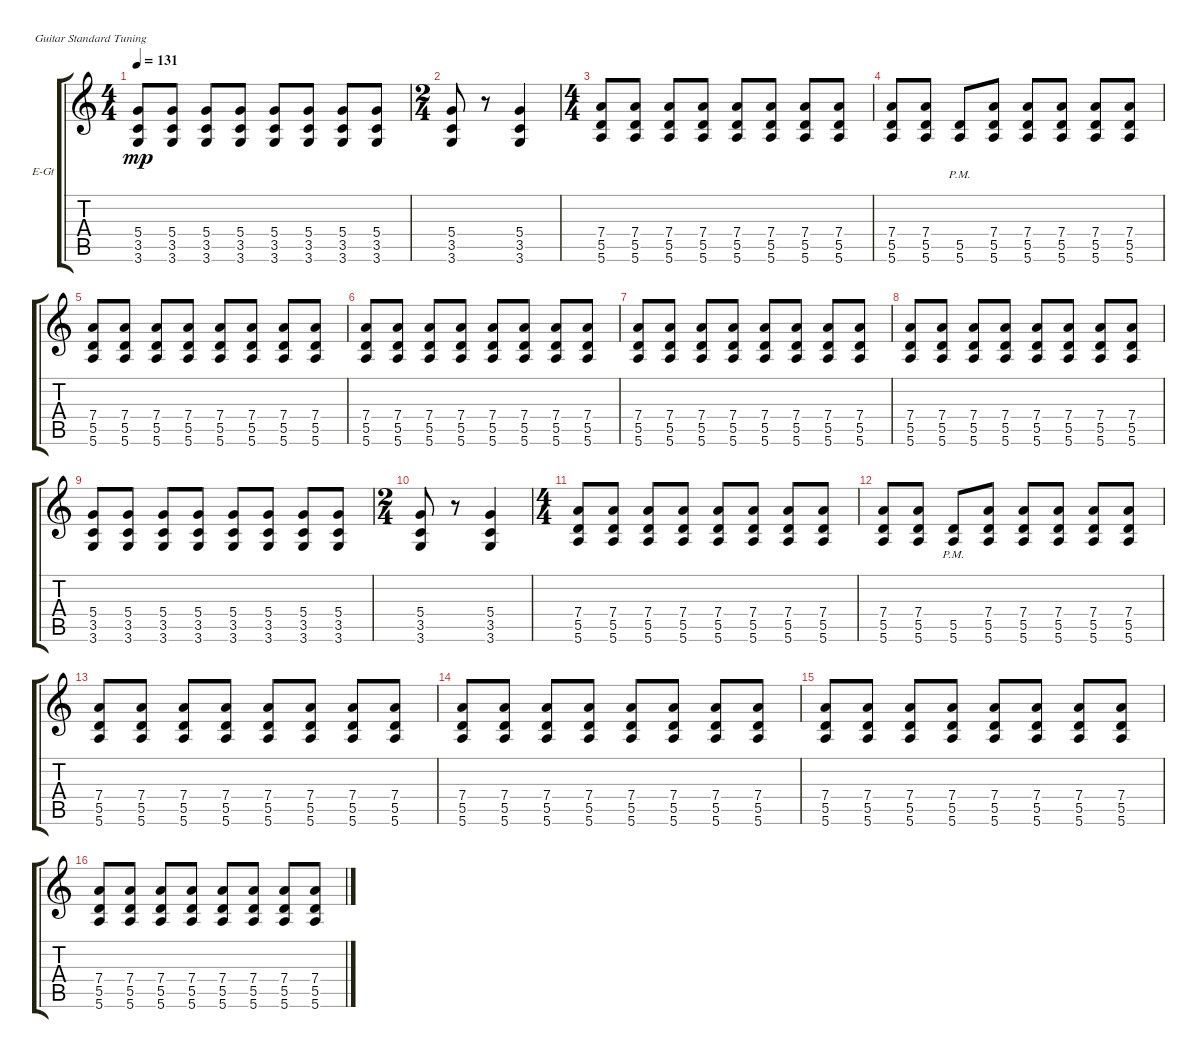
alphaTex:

\bracketExtendMode groupsimilarinstruments
\firstSystemTrackNameOrientation horizontal
\otherSystemsTrackNameOrientation horizontal
\track ("L Rhythm" "E-Gt") {instrument distortionguitar}
\staff {score tabs}
\tuning (E4 B3 G3 D3 A2 E2)
\ts (4 4)
\tempo 131
\clef g2
\ks c
(5.4 3.5 3.6).8{dy mp} (5.4 3.5 3.6).8 (5.4 3.5 3.6).8 (5.4 3.5 3.6).8 (5.4 3.5 3.6).8 (5.4 3.5 3.6).8 (5.4 3.5 3.6).8 (5.4 3.5 3.6).8 |
\ts (2 4)
\beaming (8 2 2)
(5.4 3.5 3.6).8 r.8 (5.4 3.5 3.6).4 |
\ts (4 4)
\beaming (8 2 2 2 2)
(7.4 5.5 5.6).8 (7.4 5.5 5.6).8 (7.4 5.5 5.6).8 (7.4 5.5 5.6).8 (7.4 5.5 5.6).8 (7.4 5.5 5.6).8 (7.4 5.5 5.6).8 (7.4 5.5 5.6).8 |
(7.4 5.5 5.6).8 (7.4 5.5 5.6).8 (5.5{pm} 5.6{pm}).8 (7.4 5.5 5.6).8 (7.4 5.5 5.6).8 (7.4 5.5 5.6).8 (7.4 5.5 5.6).8 (7.4 5.5 5.6).8 |
(7.4 5.5 5.6).8 (7.4 5.5 5.6).8 (7.4 5.5 5.6).8 (7.4 5.5 5.6).8 (7.4 5.5 5.6).8 (7.4 5.5 5.6).8 (7.4 5.5 5.6).8 (7.4 5.5 5.6).8 |
(7.4 5.5 5.6).8 (7.4 5.5 5.6).8 (7.4 5.5 5.6).8 (7.4 5.5 5.6).8 (7.4 5.5 5.6).8 (7.4 5.5 5.6).8 (7.4 5.5 5.6).8 (7.4 5.5 5.6).8 |
(7.4 5.5 5.6).8 (7.4 5.5 5.6).8 (7.4 5.5 5.6).8 (7.4 5.5 5.6).8 (7.4 5.5 5.6).8 (7.4 5.5 5.6).8 (7.4 5.5 5.6).8 (7.4 5.5 5.6).8 |
(7.4 5.5 5.6).8 (7.4 5.5 5.6).8 (7.4 5.5 5.6).8 (7.4 5.5 5.6).8 (7.4 5.5 5.6).8 (7.4 5.5 5.6).8 (7.4 5.5 5.6).8 (7.4 5.5 5.6).8 |
(5.4 3.5 3.6).8 (5.4 3.5 3.6).8 (5.4 3.5 3.6).8 (5.4 3.5 3.6).8 (5.4 3.5 3.6).8 (5.4 3.5 3.6).8 (5.4 3.5 3.6).8 (5.4 3.5 3.6).8 |
\ts (2 4)
\beaming (8 2 2)
(5.4 3.5 3.6).8 r.8 (5.4 3.5 3.6).4 |
\ts (4 4)
\beaming (8 2 2 2 2)
(7.4 5.5 5.6).8 (7.4 5.5 5.6).8 (7.4 5.5 5.6).8 (7.4 5.5 5.6).8 (7.4 5.5 5.6).8 (7.4 5.5 5.6).8 (7.4 5.5 5.6).8 (7.4 5.5 5.6).8 |
(7.4 5.5 5.6).8 (7.4 5.5 5.6).8 (5.5{pm} 5.6{pm}).8 (7.4 5.5 5.6).8 (7.4 5.5 5.6).8 (7.4 5.5 5.6).8 (7.4 5.5 5.6).8 (7.4 5.5 5.6).8 |
(7.4 5.5 5.6).8 (7.4 5.5 5.6).8 (7.4 5.5 5.6).8 (7.4 5.5 5.6).8 (7.4 5.5 5.6).8 (7.4 5.5 5.6).8 (7.4 5.5 5.6).8 (7.4 5.5 5.6).8 |
(7.4 5.5 5.6).8 (7.4 5.5 5.6).8 (7.4 5.5 5.6).8 (7.4 5.5 5.6).8 (7.4 5.5 5.6).8 (7.4 5.5 5.6).8 (7.4 5.5 5.6).8 (7.4 5.5 5.6).8 |
(7.4 5.5 5.6).8 (7.4 5.5 5.6).8 (7.4 5.5 5.6).8 (7.4 5.5 5.6).8 (7.4 5.5 5.6).8 (7.4 5.5 5.6).8 (7.4 5.5 5.6).8 (7.4 5.5 5.6).8 |
(7.4 5.5 5.6).8 (7.4 5.5 5.6).8 (7.4 5.5 5.6).8 (7.4 5.5 5.6).8 (7.4 5.5 5.6).8 (7.4 5.5 5.6).8 (7.4 5.5 5.6).8 (7.4 5.5 5.6).8
